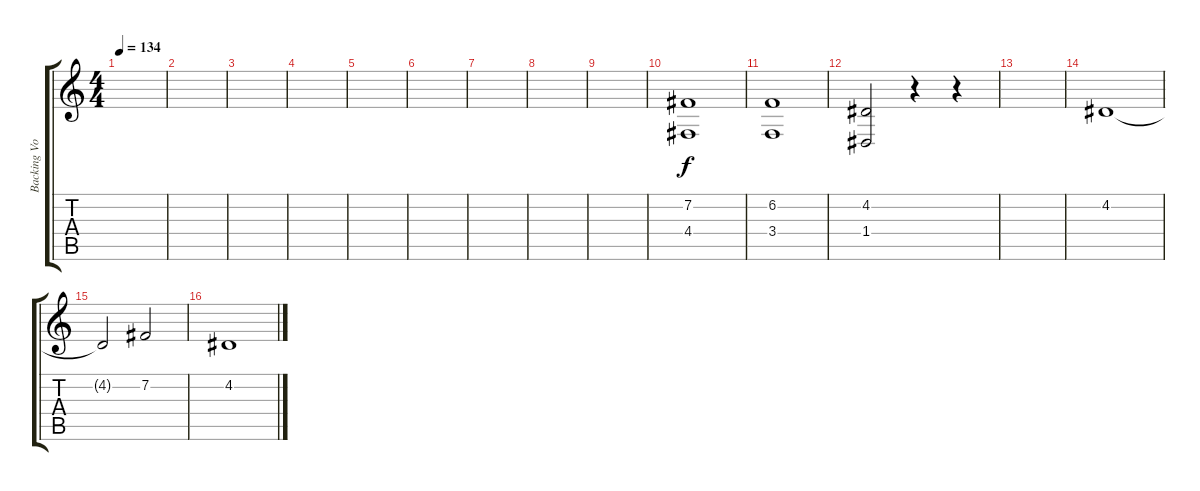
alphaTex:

\track ("Backing Vocal" "Backing Vo") {instrument choiraahs}
\staff {score tabs}
\tuning (E4 B3 G3 D3 A2 E2) {hide}
\ts (4 4)
\tempo 134
\clef g2
\ks c
|
|
|
|
|
|
|
|
|
(7.2 4.4).1 |
(6.2 3.4).1 |
(4.2 1.4).2 r.4 r.4 |
|
4.2.1 |
4.2{t}.2 7.2.2 |
4.2.1
